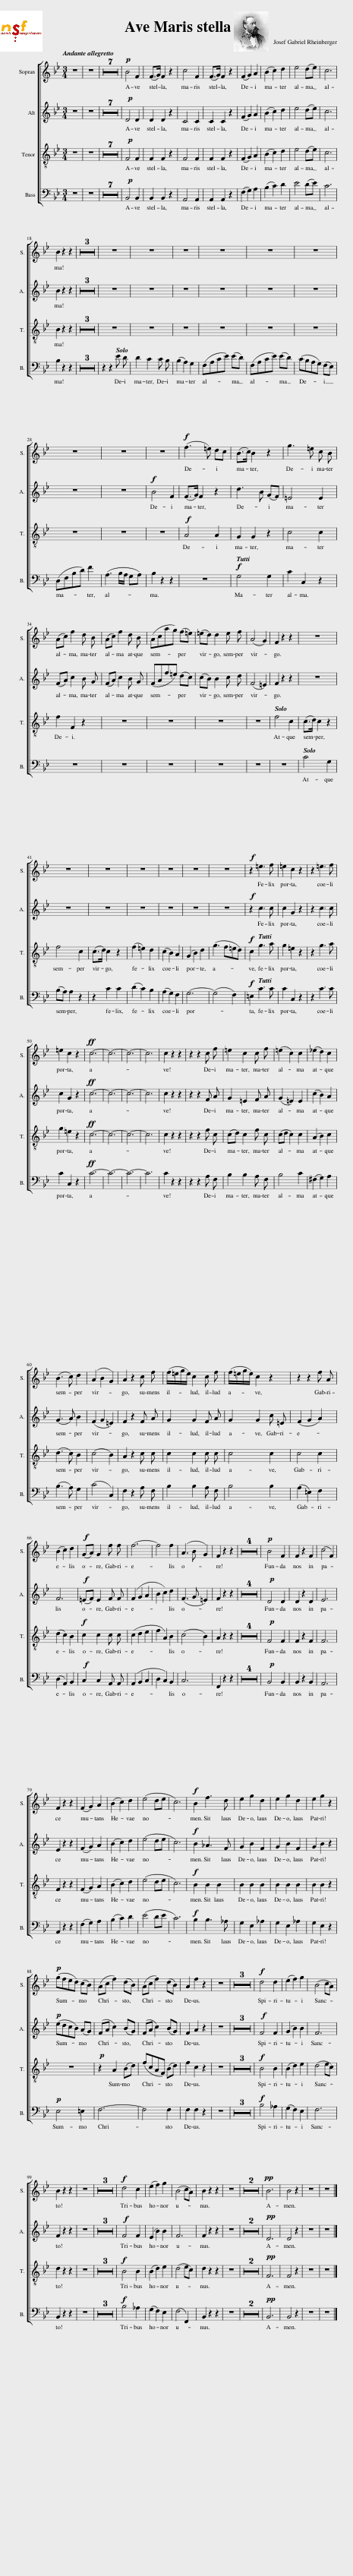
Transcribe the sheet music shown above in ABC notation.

X:1
%%score 1 [ 2 3 4 5 6 ] [ 7 8 9 10 ]
L:1/8
Q:1/4=105
M:3/4
I:linebreak $
K:Bb
V:1 treble transpose=-2
V:2 treble
V:3 treble
V:4 alto
V:5 bass
V:6 bass transpose=-12
V:7 treble
V:8 treble
V:9 treble-8
V:10 bass
V:1
[K:C] z6 |!p! (g3 ^fag) | g2 G2 z2 | (g3 ^fag) | e2 z2 z c | %5
 (B/A/G/A/ B/c/d/e/ f/g/a/b/) |!<(! c'd' e'>!<)!e'!>(! (d'/c'/b/!>)!a/) | g3 (a/g/ f/e/d/c/) | d6{cd} | c2!trill)! z2 z2 | %10
 g3 (^fag) | g2 G2 z2 | g3 (^fag) | g2 z2 z2 | z6 | %15
 z6 | z6 |$ z e g3 g | (ga) g3 g | (gc') (eg) (ce) | %20
 G3 A/4G/4^F/4G/4 AB | c2 z2 z2 | z6 |!pp! z2 z2 a2 | g3 (gc'g) | %25
 g3 (gc'g) | z6 |$ z6 | z6 | z6 | %30
 g3 (^fed) | c>d c2 z c | a3 (^fdc) |$ B2 z2 z2 | z6 | %35
 z6 | z6 | z (dgb d'^f) | g2 z2 z2 | z6 |$ %40
 z6 | z6 | (Gg) ^f2 (Ge) | d2 Gc B2 | z/ (A,/C/E/ A/C/E/A/ c/E/A/c/) | %45
 e/A/c/e/ a(g^fe) | d2 z2 z2 | z6 | z6 |$ z6 | %50
!f! de^fgab | c'!<(!^fabc'!<)!d' | e'2!>(! d'2 c'2 | b2 a2 g2!>)! | ^f6- | %55
 f4 z2 | z6 | z6 | z6 |$ z6 | %60
 z6 | z6 | z6 | z6 | z6 |$ %65
 z6 | z6 | z6 | z2 z2 g2 | (B3 c A2) | %70
 G2 z2 z2 | z6 | z6 | z6 | z6 | %75
 z6 |!p! g3 (^fag) | g2 G2 z2 |$ a3 ^fag | g2 z2 z2 | %80
 z6 | z2 f2 ef | (d/c/B/c/ d/c/d/e/ f/g/a/b/) | c'2 z2 z2 | z6 | %85
 z6 | z6 |$ z6 | z6 | z6 | %90
 z6 |!pp! (g>e c>)c (3(edc) | c2 B2 z2 | (g>e c>)c (3(edc) | ^c2 d2 z2 | %95
 z6 | z6 | z6 |$ z (ce)(eg).g | g>e c>c (3edc | %100
 c2 B2 z2 | g>e c>c (3edc | ^c2 d2 z2 | z6 | z6 | %105
 z6 | z2 z2 z e | e2 c2- cg | g2 e2- ec' | c'6- | %110
 c'6- | c'4 z2 | z6 | z6 |] %114
V:2
!p! (B4 F2 | F>G F2) z2 | (c4 F2 | F>G F2) z F | (df)(Bd) (GB) | %5
 A6 | (B4 G2 | B6 | A2) z2 z2 |!pp! z D(FBdB) | %10
 z D(FBdB) | z C(FAcF) | z C(FAcF) | !//!f6 | !//!f6 | %15
 z G(BegB) | z A(ceae) |$ d2 z (Bcd) | (e/c/c'/b/) a/g/f/e/ (d/c/B/A/) | B4 z2 | %20
 F6 |!p! D2 [Ee]2 ED | (DdcG) CB, | (B,BAA,) G,G | F6 | %25
 F3 FBF | (G4 E2 |$ D6) | C6 | B4 F2 | %30
 F>G F2 z2 | d3 (BGF) | =E4 E2 |$ (Ac [Af]2) dB | (Ac [Af]2) dB | %35
 (Acagf=e) | =ed d2 ef | A4 TG2{FG} |!p! z (.[FA].[FA].[FA].[FA].[FA]) | z (.B.B.B.B.B) |$ %40
 z [FA][FA][FA][FA][FA] | z BBBBB | (Af=ec)(Ad | cA) FB AA | G6- | %45
 G2- GF=ED | C2 z2 z2 |!f! z2 [c=e]3 [Af] | [c=e]2 [=Ec]2 z2 |$ c2 c2 z2 | %50
 c/c/d/d/ =e/e/f/f/ g/g/a/a/ | b/b/=e/e/ g/g/a/a/ b/b/c'/c'/ | !//!d'2 !//!c'2 !//!b2 | !//!a2 !//!g2 !//!f2 | =e6- | %55
 e4 z2 | z6 | z6 | z6 |$ z6 | %60
 z6 |!f! z2 [Af]2 z2 | f/=e/g/e/ c2- c/f/a/f/ | f/=e/g/e/ c2 z2 | z2 z2 fA |$ %65
 !/!B2 !/!c2 !/!d2 | GA G2 z2 |!f! z2 z2 ff | f6 | A3 B G2 | %70
 F4 F/G/A/B/ | c2!<(! A2- (A/B/c/d/) | e2 c2- c/d/e/!<)!f/ | (g!>(!^f)gf(g!>)!f) | (ge) cA=FA | %75
!p! B4 F2 | F>G F2 z2 | B4 F2 |$ F>G F2 z2 | !//!f6 | %80
 !//!f6 | z (GBegB) | z (Acfae) | d2 z2 z2 | z6 | %85
 z6 | z6 |$!p! (gfedcB) | (Ac f2) (dB) | (Ac f2) (dB) | %90
!f! A2 [Af]2 z2 |!pp! B6- | (B2 A4 | B6 | =B2 c2) z2 | %95
 z6 | z6 | z6 |$ z6 |!pp! B6- | %100
 B2 A4 | B6 | =B2 c4 | z6 | z6 | %105
 z6 | z6 |!pp! B6- | B6- | B6 | %110
 z6 | z6 |!pp! d2 z2 z2 | B4 z2 |] %114
V:3
!p! D4 D2 | D2 D2 z2 | E4 E2 | E2 E2 z F | (dcBA) (GF) | %5
 E6 | D4 E2 | !/!F6 | !/!F6 |!pp! z D(FBdB) | %10
 z B,(DFBF) | z C(FAcF) | z A,(CFAC) | !//!d6 | !//!d6 | %15
 z E(GBeG) | z E(AceA) |$ BF !/!F4 | !/!F6 | F4 z2 | %20
 (D2 C2 E2) |!p! D2 [G,EB]2 ED | D2 C2 CB, | B,2 A,2 G,2 | E4- ED | %25
 E4- ED | (E4 C2 |$ B,6) | A,3 B,/A,/ G,A, | [B,D]4 D2 | %30
 C2 C2 z2 | B,4 B,2 | C4 C2 |$ (FA [Fc]2) BG | (FA [Fc]2) BG | %35
 (FAf=edc) | cB B2 cd | F4 T=E2{DE} |!p! z (.C.C.C.C.C) | z (.=E.E.E.E.E) |$ %40
 z CCCCC | z =EEEEE | (FdcA) (FB | AF) D=E FF | D6- | %45
 D4 G,2 | C2 z2 z2 |!f! z2 [c=e]3 [Af] | [c=e]2 [=Ec]2 z2 |$ c2 c2 z2 | %50
 c6- | cc =e/e/f/f/ g/g/a/a/ | !//!b2 !//!a2 !//!g2 | !//!f2 !//!=e2 !//!f2 | G6- | %55
 G4 z2 | z6 | z6 | z6 |$ z6 | %60
 z6 |!f! z2 [CFA]2 z2 | z2 (=E2 F2) | z2 =E2 cE | !/!F2 !/!G2 !/!A2 |$ %65
 !/!F6 | =EF E2 z2 |!f! z2 z2 AA | !/!B2 !/!c2 !/!d2 | F3 G =E2 | %70
 F2 z2 z2 | z2!<(! F2- (F/G/A/B/) | c2 A2- A/B/c/!<)!d/ | (e!>(!d)ed(e!>)!d) | ec A(FEC) | %75
!p! D4 D2 | D2 D2 z2 | E6- |$ E4 z2 | !//!d6 | %80
 !//!d6 | z (EGBeE) | z (FAceA) | B2 z2 z2 | z6 | %85
 z6 | z6 |$!p! (edcBAG) | (FA c2) (BG) | (FA c2) (BG) | %90
!f! F2 [FA]2 z2 |!pp! F6- | (.F2 .F2 .F2) | F6- | (.F2 .F2 .F2) | %95
 z6 | z6 | z6 |$ z6 |!pp! F6- | %100
 FFFFGF | F6- | FFFFGF | z6 | z6 | %105
 z6 | z6 |!pp! D6- | D6- | D6 | %110
 z6 | z6 |!pp! F2 z2 z2 | D4 z2 |] %114
V:4
!p! (F,B,F,B,F,B,) | F,B,F,B,F,B, | (F,CF,CF,C) | F,CF,C F, A | BAGF ED | %5
 C6 | B,4 C2 | !/!D6 | !/!E6 |!pp! [B,D]2 z2 z2 | %10
 [B,D]2 z2 z2 | [CE]2 z2 z2 | [CE]2 z2 z2 | F,2 (G,2 A,2 | B,2 C2 D2) | %15
 E4 DE | C6 |$ !/!D6 | !/!C4 !/!E2 | D4 z2 | %20
 B,2 A,2 C2 |!p! B,2 [G,E]2 B,A, | G,4 G,F, | E,6 | F,6- | %25
 F,6 | G,6 |$ F,6- | F,4 E,2 | D,4 B,2 | %30
 C2 C2 z2 | [B,D]2 [B,D]2 z2 | [B,=E]2 [B,E]2 z2 |$ F,6- | F,6- | %35
 F,6 | B,6 | C,6 |!p! z (.F,.F,.F,.F,.F,) | z (.C.C.C.C.C) |$ %40
 z F,F,F,F,F, | z CCCCC | F,6- | F,2 G,2 CC | B,6- | %45
 B,4 =B,2 | C2 z2 z2 |!f! z2 [CG]3 [CA] | [CG]2 C2 z2 |$ z2 C2 C2 | %50
 =E,/E,/F,/F,/ G,/G,/A,/A,/ B,/B,/A,/A,/ | C6 | !/!=E,2 !/!F,2 !/!G,2 | !/!A,2 !/!B,2 !/!C2 | C6- | %55
 C4 z2 | z6 | z6 | z6 |$ z6 | %60
 z6 |!f! z2 [A,F]2 z2 | z2 C4 | z2 C4- | C6 |$ %65
 F,6 | C2 C2 z2 |!f! z2 z2 EE | !/!F2 !/!A,2 !/!B,2 | C4 B,2 | %70
 A,2 z2 z2 | z6 | z2 E2- E/D/C/B,/ | A,6- | A,2- (A,C)(CE) | %75
!p! F,B,F,B,F,B, | F,B,F,B,F,B, | F,CF,CF,C |$ F,CF,CF,C | !/!F,2 !/!G,2 !/!A,2 | %80
 !/!B,2 !/!C2 !/!D2 | E4 DE | C6 | B,2 z2 z2 | z6 | %85
 z6 | z6 |$!p! E,4 =E,2 | F,6- | F,6- | %90
!f! F,2 [F,CFA]2 z2 |!pp! B,6 | C6 | B,6 | E6 | %95
 z6 | z6 | z6 |$ z6 |!pp! (B,6 | %100
 C6 | D6 | E6) | z6 | z6 | %105
 z6 | z6 |!pp! F,6- | F,6- | F,6 | %110
 z6 | z6 |!pp! B,2 z2 z2 | B,4 z2 |] %114
V:5
!p! B,,4 B,,2 | B,,2 B,,2 z2 | A,,4 A,,2 | A,,2 A,,2 z2 | z6 | %5
 z2 z2 F,2 | G,4 E,2 | !/!F,6 | !/!F,,6 |!pp! B,,2 z2 z2 | %10
 B,,2 z2 z2 | A,,2 z2 z2 | A,,2 z2 z2 | B,,6- | B,,6 | %15
 E,6 | F,6 |$!p! B,,B,B,B,B,B, | A,A,A,A,CC | D4 z2 | %20
 F,6 |!p! G,2 G,,2 G,F, | E,4 E,D, | C,4 B,,2 | (A,,4 B,,2) | %25
 (A,,4 B,,2) | E,4 E,,2 |$ F,,6 | F,6 | z (B,,D,).F,.B,.B,, | %30
 z (A,,C,).F,.A,.A,, | z (G,,B,,).D,.G,.G,, | z C,=E,G,CC, |$ z2 z A,B,D | F(CA,F,) B,D | %35
 F2 z2 z2 | z (B,DGDB,) | C(C,F,A,CB,) | A,2 z2 z2 |!p! C,4 z2 |$ %40
 F,4 z2 | C,4 z2 | F,,6- | F,,2 G,,2 A,,2 | B,,6- | %45
 B,,4 =B,,2 | C,2 z2 z2 |!f! z2 C3 C | C2 C,2 z2 |$ z2 C2 C2 | %50
 C,6- | C,6- | !/!C,2 !/!D,2 !/!=E,2 | !/!F,2 !/!G,2 !/!A,2 | B,6- | %55
 B,4 z2 | z6 | z6 | z6 |$ z6 | %60
 z6 |!f! z2 [F,,C,A,]2 z2 | z2 B,2 A,2 | z2 B,4 | A,2 (=E,2 F,2) |$ %65
 D,2 (A,,2 B,,2) | C,2 C,2 z2 |!f! z2 z2 !/!C,2 | !/!D,2 !/!C,2 !/!B,,2 | C,6 | %70
 F,,6- | F,,6- | F,,6- | F,,6- | F,,6 | %75
!p! B,,6- | B,,4 z2 | A,,4 z2 |$ A,,4 z2 | B,,6- | %80
 B,,6 | E,6 | F,6 | B,,2 z2 z2 | z6 | %85
 z6 | z6 |$ z6 |!p! z2 z (A, B,D) | (FCA,F,) (B,D | %90
!f! F2) F,2 z2 |!pp! D,6 | E,6 | D,6 | A,,6 | %95
 z6 | z6 | z6 |$ z6 |!pp! D,6 | %100
 E,6 | D,6 | A,,6 | z6 | z6 | %105
 z6 | z6 |!pp! B,,6- | B,,6- | B,,6 | %110
 z6 | z6 |!pp! B,,2 z2 z2 | B,,4 z2 |] %114
V:6
!p! B,,6- | B,,4 z2 | A,,6- | A,,4 z2 | z6 | %5
 z2 z2 F,2 | G,4 E,2 | F,6 | F,6 |!pp! B,,2 z2 z2 | %10
 B,,2 z2 z2 | A,,2 z2 z2 | A,2 z2 z2 | B,,6- | B,,6 | %15
 E,6 | F,6 |$ B,,2 z2 z2 | A,2 z2 C2 | D2 z2 z2 | %20
 F,6 |!p! G,2 G,,2 G,F, | E,4 E,D, | C,2 C2 B,2 | A,4 B,2 | %25
 A,4 B,2 | E,6 |$ F,6 | F,,6 | B,,2 z2 z2 | %30
 A,,2 z2 z2 | G,,2 z2 z2 | C,2 z2 z2 |$ F,,6- | F,,6- | %35
 F,,6 | B,,6 | C,6 | F,4 z2 |!p! C,4 z2 |$ %40
 F,4 z2 | C,4 z2 | F,,6- | F,,2 G,,2 A,,2 | B,,6- | %45
 B,,4 =B,,2 | C,2 z2 z2 |!f! z2 C3 C | C2 C,2 z2 |$ z2 C2 C2 | %50
 C,6- | C,6- | C,2 D,2 =E,2 | F,2 G,2 A,2 | B,6- | %55
 B,4 z2 | z6 | z6 | z6 |$ z6 | %60
 z6 |!f! z2 F,,2 z2 | z6 | z2 z2 B,2 | A,2 =E,2 F,2 |$ %65
 D,2 A,,2 B,,2 | C,2 C,2 z2 |!f! z2 z2 !/!C,2 | D,2 C,2 B,,2 | C,6 | %70
 F,,6- | F,,6- | F,,6- | F,,6- | F,,6 | %75
!p! B,,6- | B,,4 z2 | A,,4 z2 |$ A,,4 z2 | B,,6 | %80
 B,,6 | E,6 | F,6 | B,,2 z2 z2 | z6 | %85
 z6 | z6 |$!p! E,4 =E,2 | F,6- | F,6- | %90
!f! F,2 F,,2 z2 | z6 | z6 | z6 | z6 | %95
 B,4 _A,2 | G,2 F,2 E,2 | F,6 |$ B,,2 z2 z2 | z6 | %100
 z6 | z6 | z6 | B,4 _A,2 | G,2 F,2 E,2 | %105
 (F,4 F,,2) | B,,2 z2 z2 | z6 | z6 | z6 | %110
 z6 | z6 |!pp! B,,2 z2 z2 | B,,4 z2 |] %114
V:7
 z6 | z6 | z6 | z6 | z6 | %5
 z6 | z6 | z6 | z6 |!p! B4 F2 | %10
 (F>G) F2 z2 | c4 F2 | (F>G) F2 z2 | (F2 G2) A2 | (B2 c2) d2 | %15
 e4 (de) | c6 |$ B2 z2 z2 | z6 | z6 | %20
 z6 | z6 | z6 | z6 | z6 | %25
 z6 | z6 |$ z6 | z6 | z6 | %30
!f! (f3 =e) dc | (B>c) B2 z2 | g3 =e c B |$ (Ac) f2 d B | (Ac) f2 d B | %35
 (Acag) (f=e) | (=ed) d2 e f | (A4 G2) | F2 z2 z2 | z6 |$ %40
 z6 | z6 | z6 | z6 | z6 | %45
 z6 |!f! z2 =e3 f | =e2 c2 z2 | z2 =e3 f |$ =e2 c2 z2 | %50
!ff! c6- | c6- | c6- | c6 | c2 z2 z2 | %55
 z2 z2 c f | =e2 c2 c f | (=e2 c2) c2 | (_e2 d2) c2 |$ (B3 c) d2 | %60
 (A2 B2 G2) | A2 z2 c f | (f/=e/g/e/) c2 c f | (f/=e/g/e/) c2 z2 | z2 z2 f A |$ %65
 (B2 c2) d2 |!f! (GA) G2 f f | f6- | f4 f2 | (A3 B G2) | %70
 F2 z2 z2 | z6 | z6 | z6 | z6 | %75
!p! B4 F2 | F2 z2 F2 | (c4 F2) |$ F2 z2 z2 | (F2 G2) A2 | %80
 (B2 c2) d2 | (e4 de | c6) |!f! B2 f3 d | e2 g2 d2 | %85
 e2 g2 d2 | e2 g2 z2 |$!p! (gfed) (cB) | (Ac f2) (dB) | (Ac f2) (dB) | %90
 A2 f2 z2 | z6 | z6 | z6 | z6 | %95
!f! d4 d2 | (e2 f2) g2 | (B4 cA) |$ B2 z2 z2 | z6 | %100
 z6 | z6 | z6 |!f! d4 c2 | (e2 f2) g2 | %105
 (B4 cA) | B2 z2 z2 | z6 | z6 | z6 | %110
!pp! B6 | B4 z2 | z6 | z6 |] %114
V:8
 z6 | z6 | z6 | z6 | z6 | %5
 z6 | z6 | z6 | z6 |!p! D4 D2 | %10
 D2 D2 z2 | C4 C2 | C2 C2 z2 | (F2 G2) A2 | (B2 c2) d2 | %15
 e4 (de) | c6 |$ B2 z2 z2 | z6 | z6 | %20
 z6 | z6 | z6 | z6 | z6 | %25
 z6 | z6 |$ z6 | z6 |!f! B4 F2 | %30
 (F>G) F2 z2 | d3 B (GF) | =E4 E2 |$ (FA) c2 B G | (FA) c2 B G | %35
 (FAf=e) (dc) | (cB) B2 c d | (F4 =E2) | F2 z2 z2 | z6 |$ %40
 z6 | z6 | z6 | z6 | z6 | %45
 z6 |!f! z2 c3 c | c2 G2 z2 | z2 c3 c |$ c2 G2 z2 | %50
!ff! c6- | c6- | c6- | c6 | c2 z2 z2 | %55
 z2 z2 F A | G2 =E2 F A | (G2 =E2) E2 | (c2 B2) A2 |$ (G3 A) B2 | %60
 (F2 G2 =E2) | F2 z2 F A | G2 G2 F A | G2 G2 c =E | (F2 G2 A2) |$ %65
 F6 |!f! (=EF) E2 F F | (F2 G2 A2 | B2 c2) d2 | (F3 G =E2) | %70
 F2 z2 z2 | z6 | z6 | z6 | z6 | %75
!p! D4 D2 | D2 z2 D2 | E6 |$ E2 z2 z2 | (F2 G2) A2 | %80
 (B2 c2) d2 | (e4 de | c6) |!f! B2 _A3 F | G2 B2 F2 | %85
 G2 B2 F2 | G2 B2 z2 |$!p! (edcB) (AG) | (FA c2) (BG) | (FA c2) (BG) | %90
 F2 A2 z2 | z6 | z6 | z6 | z6 | %95
!f! F4 F2 | (G2 B2) B2 | F6 |$ F2 z2 z2 | z6 | %100
 z6 | z6 | z6 |!f! F4 F2 | (E2 B2) B2 | %105
 F6 | F2 z2 z2 | z6 | z6 | z6 | %110
!pp! D6 | D4 z2 | z6 | z6 |] %114
V:9
 z6 | z6 | z6 | z6 | z6 | %5
 z6 | z6 | z6 | z6 |!p! F4 F2 | %10
 F2 F2 z2 | F4 F2 | F2 F2 z2 | (F2 G2) A2 | (B2 c2) d2 | %15
 e4 (de) | c6 |$ B2 z2 z2 | z6 | z6 | %20
 z6 | z6 | z6 | z6 | z6 | %25
 z6 | z6 |$ z6 | z6 | z6 | %30
!f! A4 A2 | G2 G2 z2 | c4 c2 |$ f2 F2 z2 | z6 | %35
 z6 | z6 | z6 | f4 c2 | (c>d) c2 z2 |$ %40
 f4 c2 | (c>d) c2 z2 | (f2 =e2) d2 | (c2 B2) A2 | (G2 B2) d2 | %45
 (g3 f=ed) |!f! c2 g3 a | g2 =e2 z2 | z2 g3 a |$ g2 =e2 z2 | %50
!ff! c6- | c6- | c6- | c6 | c2 z2 z2 | %55
 z2 z2 f c | (cd) c2 f c | (cd c2) c2 | (A2 B2) c2 |$ (d3 c) B2 | %60
 (c4 B2) | A2 z2 c c | c2 c2 c c | c4 c2 | c4 c2 |$ %65
 (d2 c2) B2 |!f! c2 c2 c c | (c2 d2 e2 | f2 A2) B2 | (c4 B2) | %70
 A2 z2 z2 | z6 | z6 | z6 | z6 | %75
!p! F4 F2 | F2 z2 F2 | F6 |$ F2 z2 z2 | (F2 G2) A2 | %80
 (B2 c2) d2 | (e4 de | c6) |!f! B2 B2 B2 | B2 B2 B2 | %85
 B2 B2 B2 | B2 B2 z2 |$ z6 |!p! z2 A2 (Bd) | (fcAF) (Bd) | %90
 f2 c2 z2 | z6 | z6 | z6 | z6 | %95
!f! B4 B2 | (B2 d2) e2 | (d4 ec) |$ d2 z2 z2 | z6 | %100
 z6 | z6 | z6 |!f! B4 B2 | (B2 d2) e2 | %105
 (d4 ec) | d2 z2 z2 | z6 | z6 | z6 | %110
!pp! F6 | F4 z2 | z6 | z6 |] %114
V:10
 z6 | z6 | z6 | z6 | z6 | %5
 z6 | z6 | z6 | z6 |!p! B,,4 B,,2 | %10
 B,,2 B,,2 z2 | A,,4 A,,2 | A,,2 A,,2 z2 | (F,2 G,2) A,2 | (B,2 C2) D2 | %15
 E4 (DE) | C6 |$ B,2 z2 z2 | z6 | z6 | %20
 z6 | z2 z2 E D | D2 C2 C B, | (B,2 A,2) G,2 | (F,A,CE) (ED) | %25
 (F,A,CE) (ED) | (CB,A,G,) (F,E,) |$ (D,F,B,D) F2 | (A,3 B,/A,/ G,A,) | B,2 z2 z2 | %30
 z6 |!f! G,4 G,2 | C2 C,2 z2 |$ z6 | z6 | %35
 z6 | z6 | z6 | z6 | C4 G,2 |$ %40
 (B,A,) A,2 z2 | z2 C2 C2 | (D2 C2) B,2 | (A,2 G,2) F,2 | G,6- | %45
 (G,4 F,2) |!f! =E,2 C3 C | C2 C,2 z2 | z2 C3 C |$ C2 C,2 z2 | %50
!ff! C6- | C6- | C6- | C6 | C2 z2 z2 | %55
 z2 z2 A, F, | B,2 B,2 A, F, | B,4 C2 | (^F,2 G,2) A,2 |$ (B,3 A,) G,2 | %60
 (C4 C,2) | F,2 z2 A, F, | B,2 B,2 A, F, | B,4 B,2 | (A,2 =E,2) F,2 |$ %65
 (D,2 A,,2) B,,2 |!f! C,2 C,2 A,, A,, | (A,,2 B,,2 C,2 | D,2 C,2) B,,2 | C,6 | %70
 F,,2 z2 z2 | z6 | z6 | z6 | z6 | %75
!p! B,,4 B,,2 | B,,2 z2 B,,2 | A,,6 |$ A,,2 z2 z2 | (F,2 G,2) A,2 | %80
 (B,2 C2) D2 | (E4 DE | C6) |!f! B,2 B,3 _A, | G,2 E,2 _A,2 | %85
 G,2 E,2 _A,2 | G,2 E,2 z2 |$!p! E,4 =E,2 | F,6- | F,4 F,2 | %90
 F,2 F,2 z2 | z6 | z6 | z6 | z6 | %95
!f! B,4 _A,2 | (G,2 F,2) E,2 | F,6 |$ B,,2 z2 z2 | z6 | %100
 z6 | z6 | z6 |!f! B,4 _A,2 | (G,2 F,2) E,2 | %105
 (F,4 F,,2) | B,,2 z2 z2 | z6 | z6 | z6 | %110
!pp! B,,6 | B,,4 z2 | z6 | z6 |] %114
